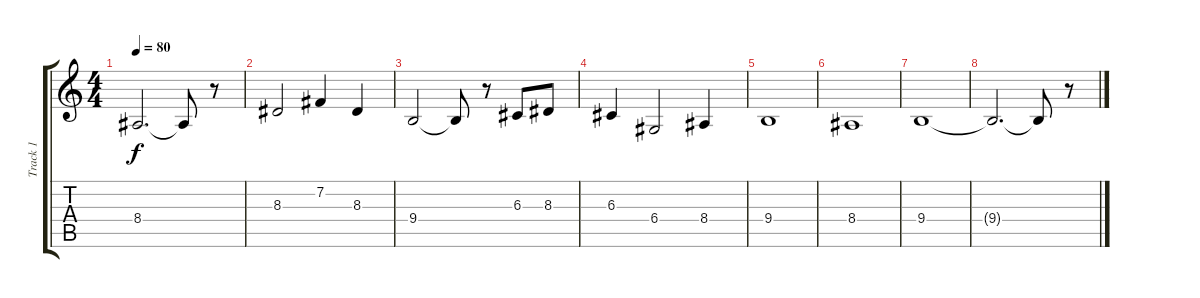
\track ("Track 1" "Track 1") {instrument panflute}
\staff {score tabs}
\tuning (E4 B3 G3 D3 A2 E2) {hide}
\ts (4 4)
\tempo 80
\clef g2
\ks c
8.4.2{d dy f} 8.4{t}.8 r.8 |
8.3.2 7.2.4 8.3.4 |
9.4.2 9.4{t}.8 r.8 6.3.8 8.3.8 |
6.3.4 6.4.2 8.4.4 |
9.4.1 |
8.4.1 |
9.4.1 |
9.4{t}.2{d} 9.4{t}.8 r.8
